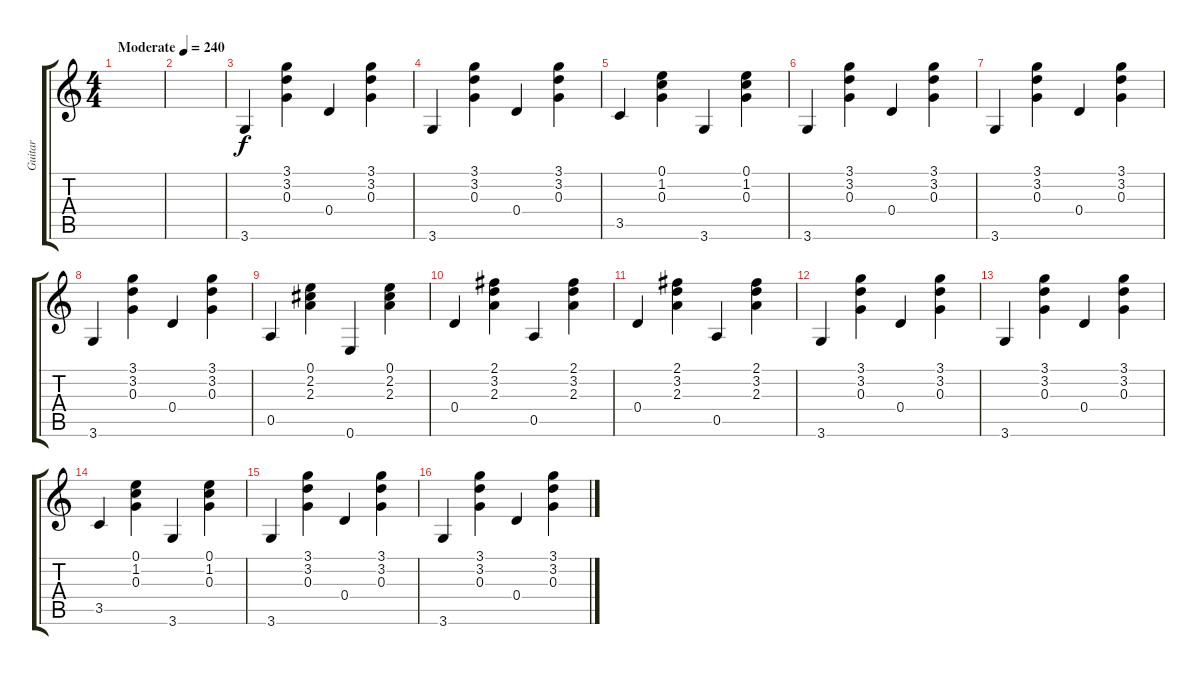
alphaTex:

\track ("Guitar" "Guitar") {instrument acousticguitarsteel}
\staff {score tabs}
\tuning (E4 B3 G3 D3 A2 E2) {hide}
\ts (4 4)
\tempo (240 "Moderate")
\clef g2
\ks c
|
|
3.6.4 (3.1 3.2 0.3).4 0.4.4 (3.1 3.2 0.3).4 |
3.6.4 (3.1 3.2 0.3).4 0.4.4 (3.1 3.2 0.3).4 |
3.5.4 (0.1 1.2 0.3).4 3.6.4 (0.1 1.2 0.3).4 |
3.6.4 (3.1 3.2 0.3).4 0.4.4 (3.1 3.2 0.3).4 |
3.6.4 (3.1 3.2 0.3).4 0.4.4 (3.1 3.2 0.3).4 |
3.6.4 (3.1 3.2 0.3).4 0.4.4 (3.1 3.2 0.3).4 |
0.5.4 (0.1 2.2 2.3).4 0.6.4 (0.1 2.2 2.3).4 |
0.4.4 (2.1 3.2 2.3).4 0.5.4 (2.1 3.2 2.3).4 |
0.4.4 (2.1 3.2 2.3).4 0.5.4 (2.1 3.2 2.3).4 |
3.6.4 (3.1 3.2 0.3).4 0.4.4 (3.1 3.2 0.3).4 |
3.6.4 (3.1 3.2 0.3).4 0.4.4 (3.1 3.2 0.3).4 |
3.5.4 (0.1 1.2 0.3).4 3.6.4 (0.1 1.2 0.3).4 |
3.6.4 (3.1 3.2 0.3).4 0.4.4 (3.1 3.2 0.3).4 |
3.6.4 (3.1 3.2 0.3).4 0.4.4 (3.1 3.2 0.3).4
